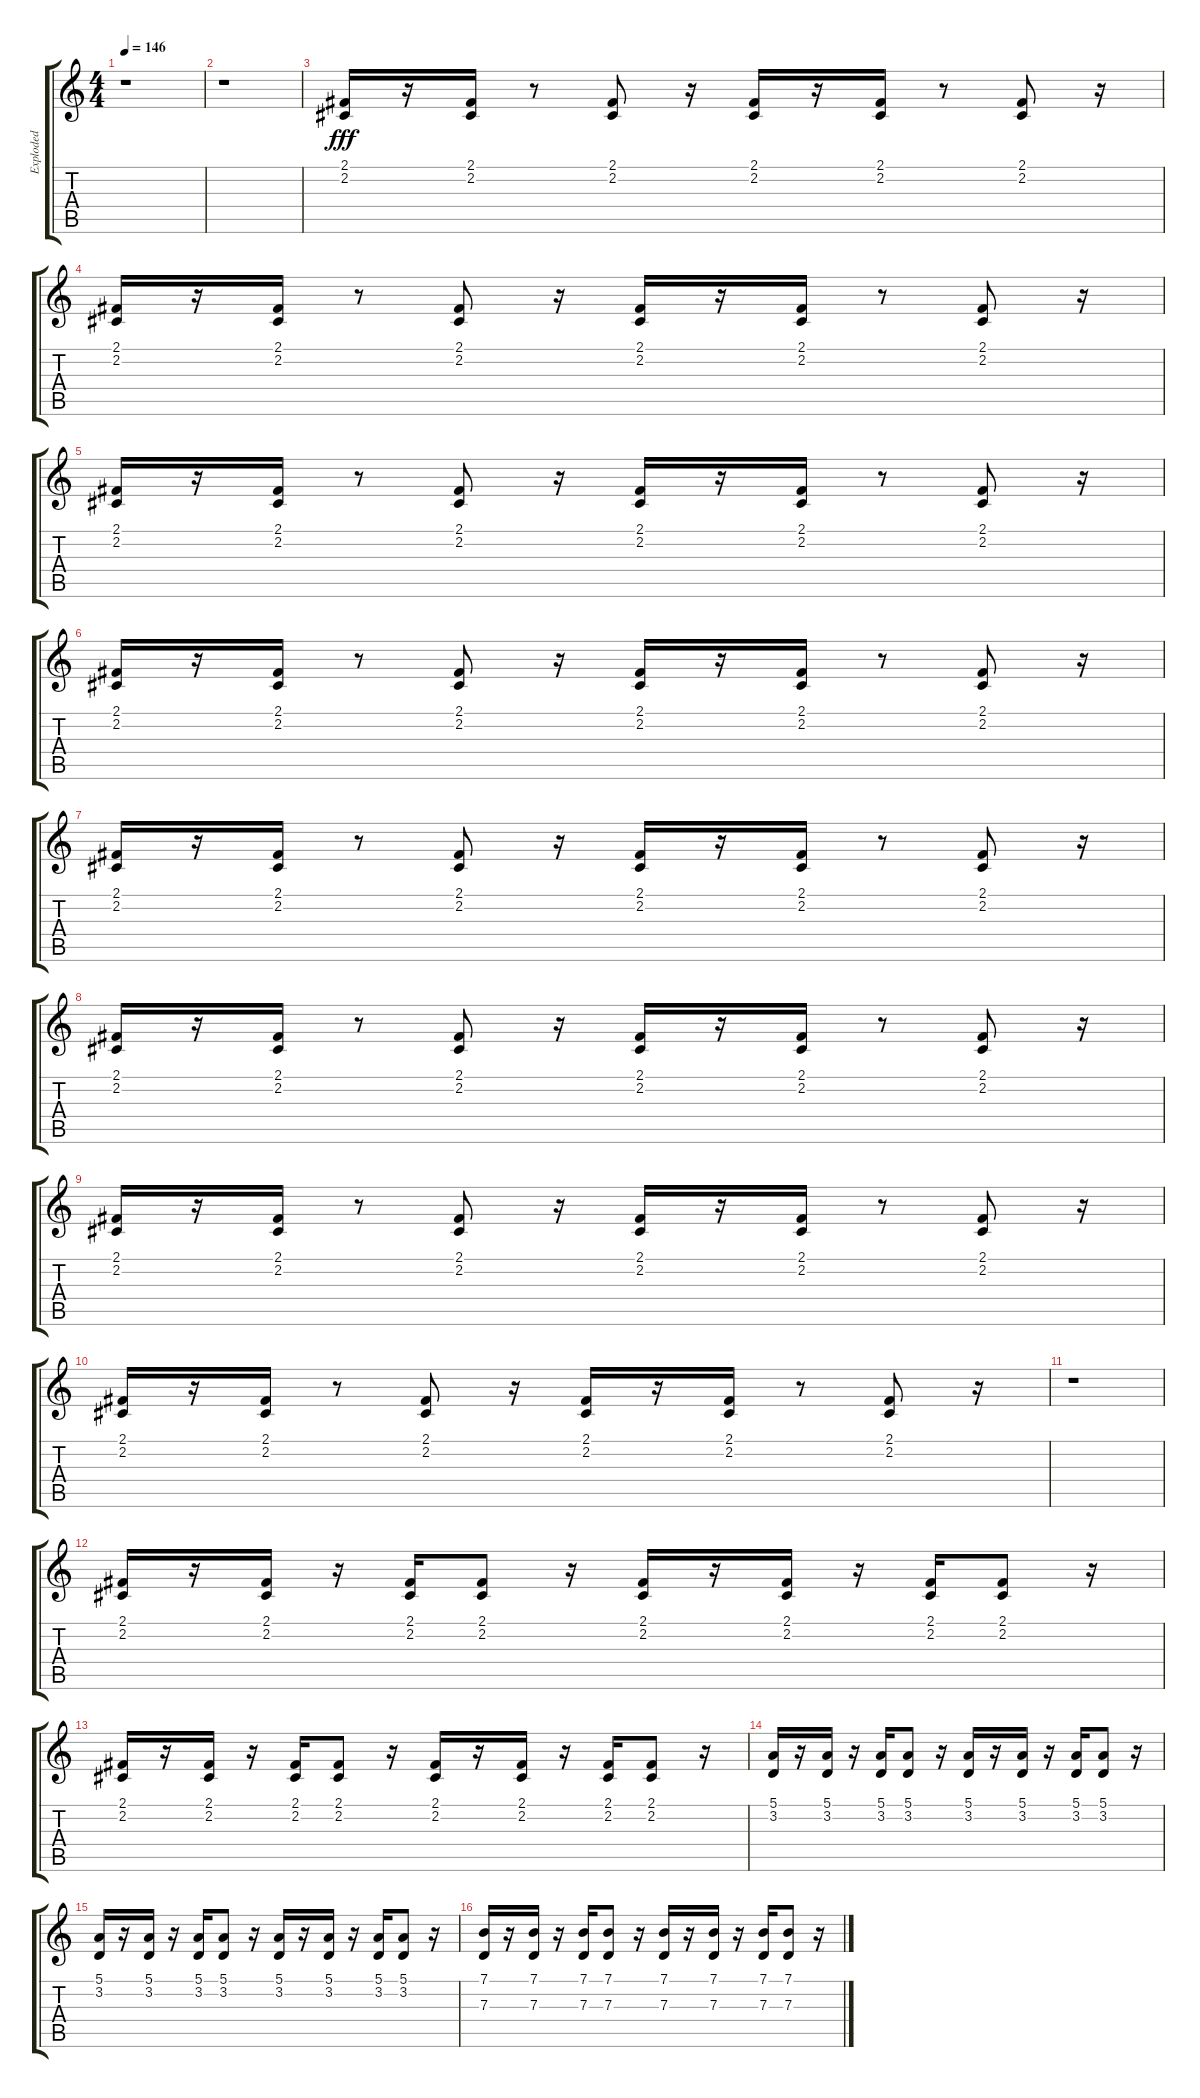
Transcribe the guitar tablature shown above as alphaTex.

\track ("Exploded" "Exploded") {instrument synthbrass1}
\staff {score tabs}
\tuning (E4 B3 G3 D3 A2 E2) {hide}
\ts (4 4)
\tempo 146
\clef g2
\ks c
r.1{dy fff} |
r.1 |
(2.1 2.2).16 r.16 (2.1 2.2).16 r.8 (2.1 2.2).8 r.16 (2.1 2.2).16 r.16 (2.1 2.2).16 r.8 (2.1 2.2).8 r.16 |
(2.1 2.2).16 r.16 (2.1 2.2).16 r.8 (2.1 2.2).8 r.16 (2.1 2.2).16 r.16 (2.1 2.2).16 r.8 (2.1 2.2).8 r.16 |
(2.1 2.2).16 r.16 (2.1 2.2).16 r.8 (2.1 2.2).8 r.16 (2.1 2.2).16 r.16 (2.1 2.2).16 r.8 (2.1 2.2).8 r.16 |
(2.1 2.2).16 r.16 (2.1 2.2).16 r.8 (2.1 2.2).8 r.16 (2.1 2.2).16 r.16 (2.1 2.2).16 r.8 (2.1 2.2).8 r.16 |
(2.1 2.2).16 r.16 (2.1 2.2).16 r.8 (2.1 2.2).8 r.16 (2.1 2.2).16 r.16 (2.1 2.2).16 r.8 (2.1 2.2).8 r.16 |
(2.1 2.2).16 r.16 (2.1 2.2).16 r.8 (2.1 2.2).8 r.16 (2.1 2.2).16 r.16 (2.1 2.2).16 r.8 (2.1 2.2).8 r.16 |
(2.1 2.2).16 r.16 (2.1 2.2).16 r.8 (2.1 2.2).8 r.16 (2.1 2.2).16 r.16 (2.1 2.2).16 r.8 (2.1 2.2).8 r.16 |
(2.1 2.2).16 r.16 (2.1 2.2).16 r.8 (2.1 2.2).8 r.16 (2.1 2.2).16 r.16 (2.1 2.2).16 r.8 (2.1 2.2).8 r.16 |
r.1 |
(2.1 2.2).16 r.16 (2.1 2.2).16 r.16 (2.1 2.2).16 (2.1 2.2).8 r.16 (2.1 2.2).16 r.16 (2.1 2.2).16 r.16 (2.1 2.2).16 (2.1 2.2).8 r.16 |
(2.1 2.2).16 r.16 (2.1 2.2).16 r.16 (2.1 2.2).16 (2.1 2.2).8 r.16 (2.1 2.2).16 r.16 (2.1 2.2).16 r.16 (2.1 2.2).16 (2.1 2.2).8 r.16 |
(5.1 3.2).16 r.16 (5.1 3.2).16 r.16 (5.1 3.2).16 (5.1 3.2).8 r.16 (5.1 3.2).16 r.16 (5.1 3.2).16 r.16 (5.1 3.2).16 (5.1 3.2).8 r.16 |
(5.1 3.2).16 r.16 (5.1 3.2).16 r.16 (5.1 3.2).16 (5.1 3.2).8 r.16 (5.1 3.2).16 r.16 (5.1 3.2).16 r.16 (5.1 3.2).16 (5.1 3.2).8 r.16 |
(7.1 7.3).16 r.16 (7.1 7.3).16 r.16 (7.1 7.3).16 (7.1 7.3).8 r.16 (7.1 7.3).16 r.16 (7.1 7.3).16 r.16 (7.1 7.3).16 (7.1 7.3).8 r.16
